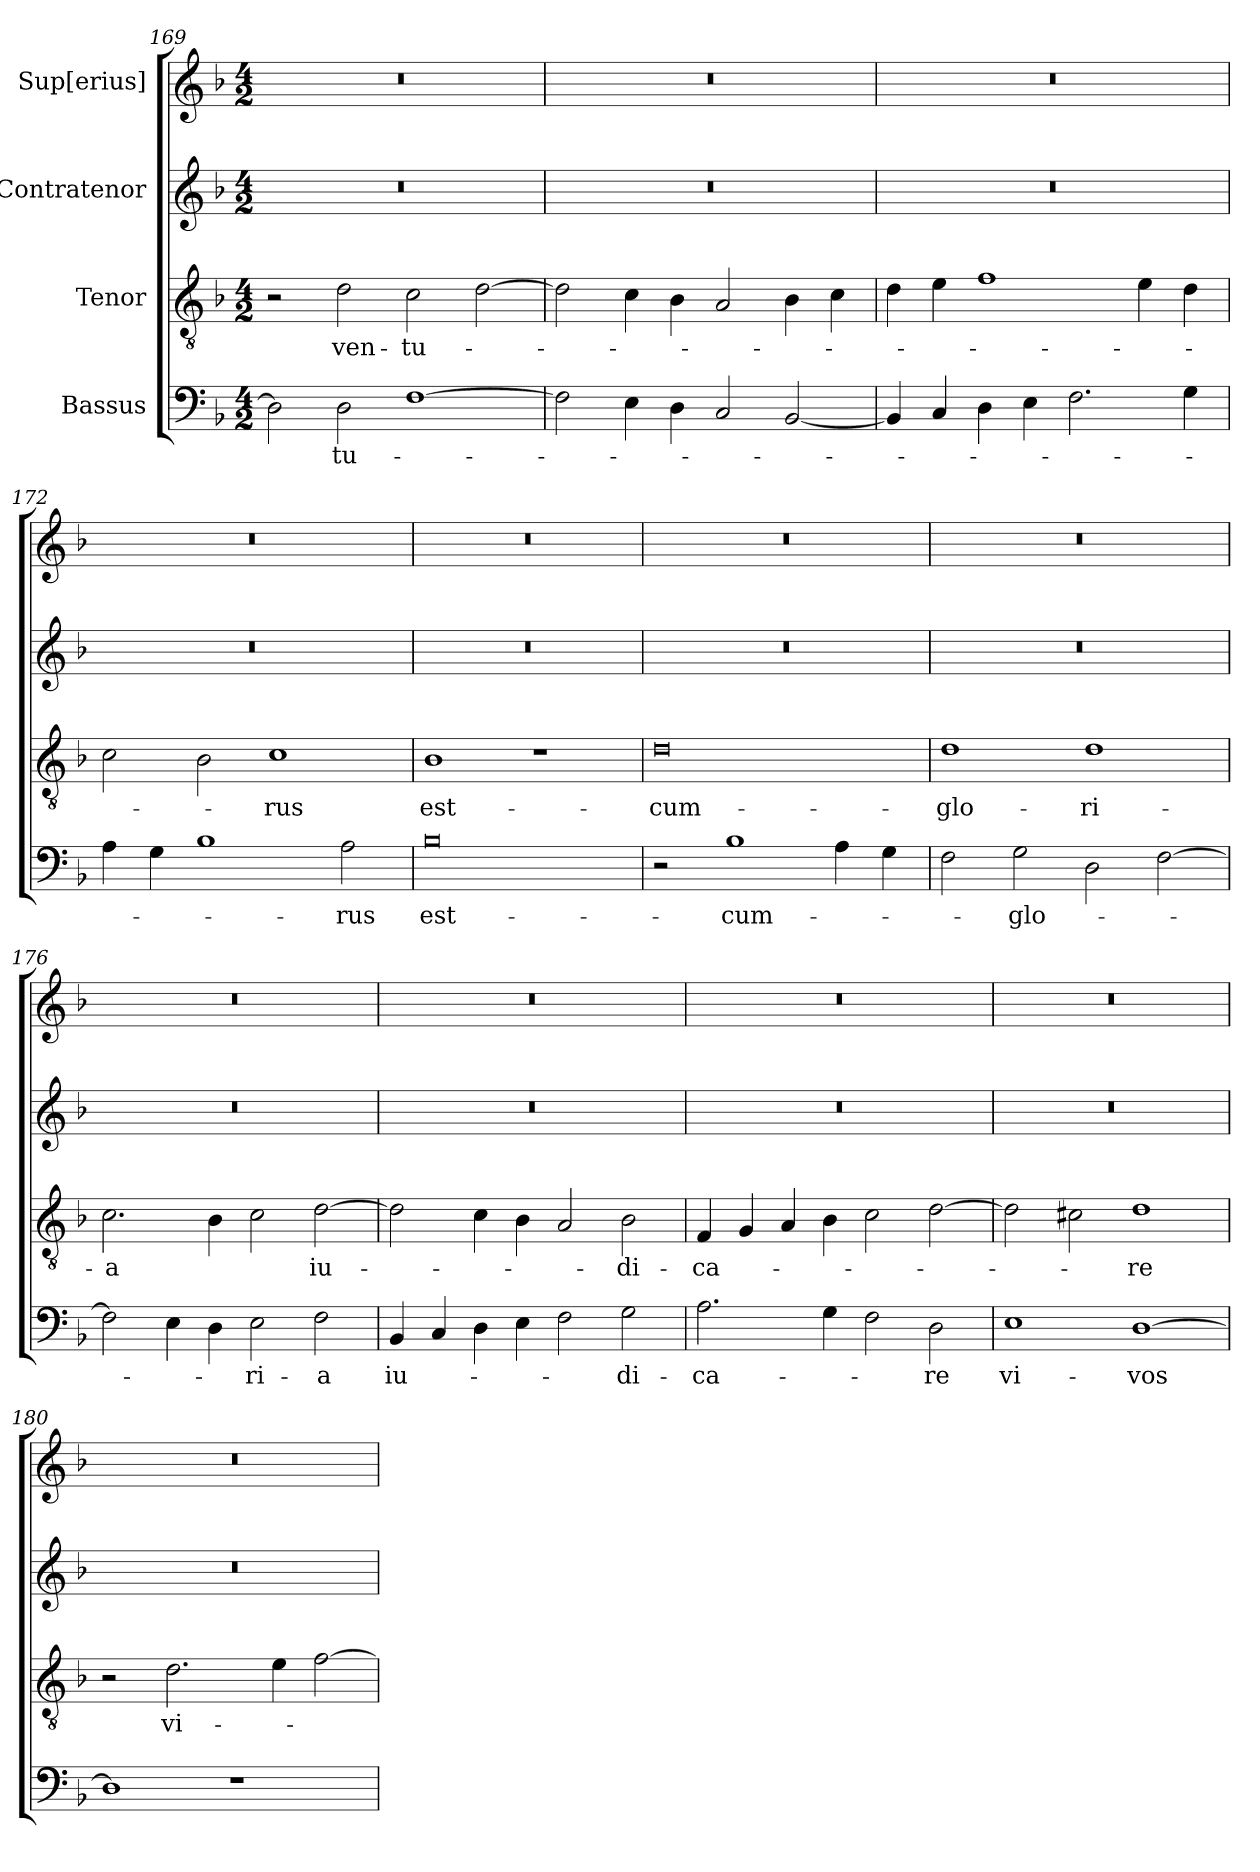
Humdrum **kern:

**kern	**text	**kern	**text	**kern	**kern
*part4	*part4	*part3	*part3	*part2	*part1
*staff4	*staff4	*staff3	*staff3	*staff2	*staff1
*I"Bassus	*	*I"Tenor	*	*I"Contratenor	*I"Sup[erius]
*clefF4	*	*clefGv2	*	*clefG2	*clefG2
*k[b-]	*	*k[b-]	*	*k[b-]	*k[b-]
*M4/2	*	*M4/2	*	*M4/2	*M4/2
=169	=169	=169	=169	=169	=169
2D\]	.	2r	.	0r	0r
2D\	-tu-	2d\	ven-	.	.
[1F\	.	2c\	-tu-	.	.
.	.	[2d\	.	.	.
=170	=170	=170	=170	=170	=170
2F\]	.	2d\]	.	0r	0r
4E\	.	4c\	.	.	.
4D\	.	4B-\	.	.	.
2C/	.	2A/	.	.	.
[2BB-/	.	4B-\	.	.	.
.	.	4c\	.	.	.
=171	=171	=171	=171	=171	=171
4BB-/]	.	4d\	.	0r	0r
4C/	.	4e\	.	.	.
4D\	.	1f\	.	.	.
4E\	.	.	.	.	.
2.F\	.	.	.	.	.
.	.	4e\	.	.	.
4G\	.	4d\	.	.	.
=172	=172	=172	=172	=172	=172
4A\	.	2c\	.	0r	0r
4G\	.	.	.	.	.
1B-\	.	2B-\	.	.	.
.	.	1c\	-rus	.	.
2A\	-rus	.	.	.	.
=173	=173	=173	=173	=173	=173
0B-\	est-	1B-\	est-	0r	0r
.	.	1r	.	.	.
=174	=174	=174	=174	=174	=174
2r	.	0d\	cum-	0r	0r
1B-\	cum-	.	.	.	.
4A\	.	.	.	.	.
4G\	.	.	.	.	.
=175	=175	=175	=175	=175	=175
2F\	.	1d\	glo-	0r	0r
2G\	glo-	.	.	.	.
2D\	.	1d\	-ri-	.	.
[2F\	.	.	.	.	.
=176	=176	=176	=176	=176	=176
2F\]	.	2.c\	-a	0r	0r
4E\	.	.	.	.	.
4D\	.	4B-\	.	.	.
2E\	-ri-	2c\	.	.	.
2F\	-a	[2d\	iu-	.	.
=177	=177	=177	=177	=177	=177
4BB-/	iu-	2d\]	.	0r	0r
4C/	.	.	.	.	.
4D\	.	4c\	.	.	.
4E\	.	4B-\	.	.	.
2F\	.	2A/	.	.	.
2G\	-di-	2B-\	-di-	.	.
=178	=178	=178	=178	=178	=178
2.A\	-ca-	4F/	-ca-	0r	0r
.	.	4G/	.	.	.
.	.	4A/	.	.	.
4G\	.	4B-\	.	.	.
2F\	.	2c\	.	.	.
2D\	-re	[2d\	.	.	.
=179	=179	=179	=179	=179	=179
1E\	vi-	2d\]	.	0r	0r
.	.	2c#X\	.	.	.
[1D\	-vos	1d\	-re	.	.
=180	=180	=180	=180	=180	=180
1D\]	.	2r	.	0r	0r
.	.	2.d\	vi-	.	.
1r	.	.	.	.	.
.	.	4e\	.	.	.
.	.	[2f\	.	.	.
=	=	=	=	=	=
*-	*-	*-	*-	*-	*-
